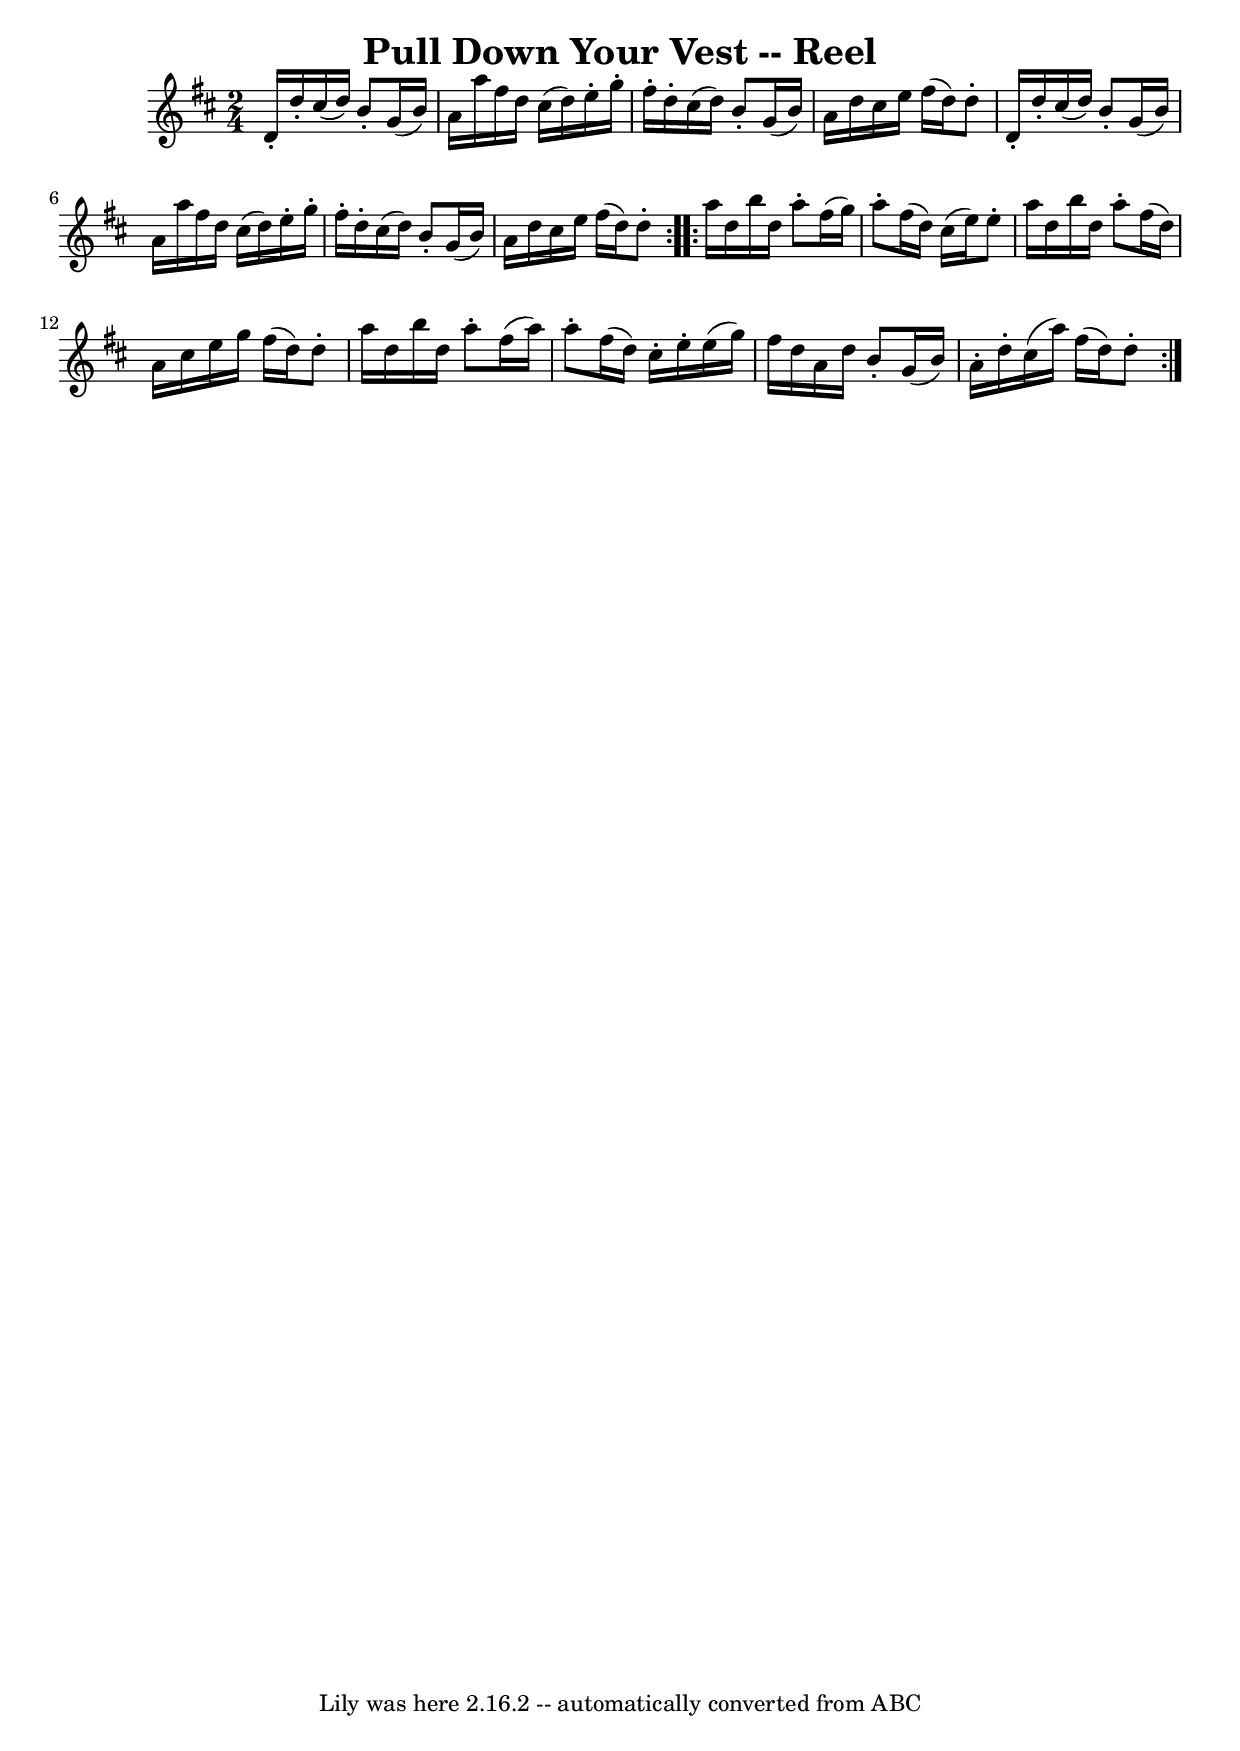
\version "2.7.40"
\include "Mammoth.ily"
\header {
	%% book = "Ryan's Mammoth Collection"
	crossRefNumber = "1"
	footnotes = "\\\\183"
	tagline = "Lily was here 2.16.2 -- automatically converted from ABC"
	title = "Pull Down Your Vest -- Reel"
}
voicedefault =  {


\repeat volta 2 {
\time 2/4 
\key d \major d'16 -. d''16 -. cis''16 (d''16) b'8 -. 
 g'16 (b'16)   |
 a'16 a''16 fis''16 d''16 cis''16 (
 d''16) e''16 -. g''16 -.   |
 fis''16 -. d''16 -. cis''16 
(d''16) b'8 -. g'16 (b'16)   |
 a'16 d''16    
cis''16 e''16 fis''16 (d''16) d''8 -.   |
 d'16 -.   
d''16 -. cis''16 (d''16) b'8 -. g'16 (b'16)   |
 a'16 
 a''16 fis''16 d''16 cis''16 (d''16) e''16 -. g''16 -.   
|
 fis''16 -. d''16 -. cis''16 (d''16) b'8 -. g'16 (
b'16)   |
 a'16 d''16 cis''16 e''16 fis''16 (d''16  
-) d''8 -.   } \repeat volta 2 { a''16 d''16 b''16 d''16 a''8 
-. fis''16 (g''16)   |
 a''8 -. fis''16 (d''16)   
cis''16 (e''16) e''8 -.   |
 a''16 d''16 b''16 d''16   
 a''8 -. fis''16 (d''16)   |
 a'16 cis''16 e''16 g''16 
 fis''16 (d''16) d''8 -.   |
 a''16 d''16 b''16    
d''16 a''8 -. fis''16 (a''16)   |
 a''8 -. fis''16 (
d''16) cis''16 -. e''16 -. e''16 (g''16)   |
 fis''16    
d''16 a'16 d''16 b'8 -. g'16 (b'16)   |
 a'16 -.   
d''16 -. cis''16 (a''16) fis''16 (d''16) d''8 -.   }   
}

\score{
    <<

	\context Staff="default"
	{
	    \voicedefault 
	}

    >>
	\layout {
	}
	\midi {}
}
